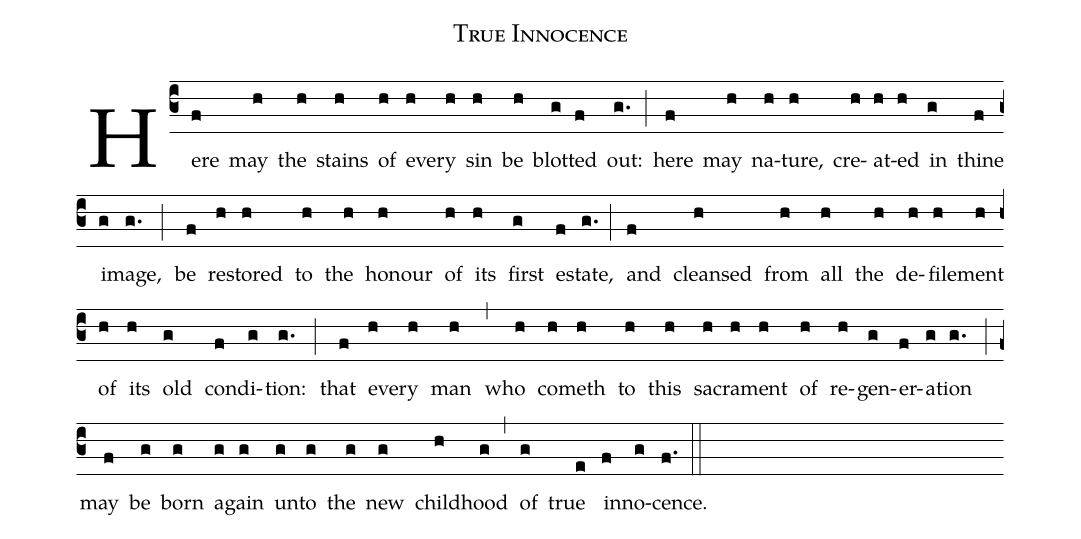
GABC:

name:True Innocence;
%%
(c3)Here(f) may(h) the(h) stains(h) of(h) eve(h)ry(h) sin(h) be(h) blot(g)ted(f) out:(g.) (;) here(f) may(h) na(h)ture,(h) cre(h)at(h)ed(h) in(g) thine(f) im(g)age,(g.) (;) be(f) re(h)stored(h) to(h) the(h) honour(h) of(h) its(h) first(g) es(f)tate,(g.) (;) and(f) cleansed(h) from(h) all(h) the(h) de(h)file(h)ment(h) of(h) its(h) old(g) con(f)di(g)tion:(g.) (;) that(f) eve(h)ry(h) man(h) (,) who(h) com(h)eth(h) to(h) this(h) sac(h)ra(h)ment(h) of(h) re(h)gen(g)er(f)a(g)tion(g.) (;) may(f) be(g) born(g) a(g)gain(g) un(g)to(g) the(g) new(g) child(h)hood(g) (,) of(g) true(e) in(f)no(g)cence.(f.) (::)
